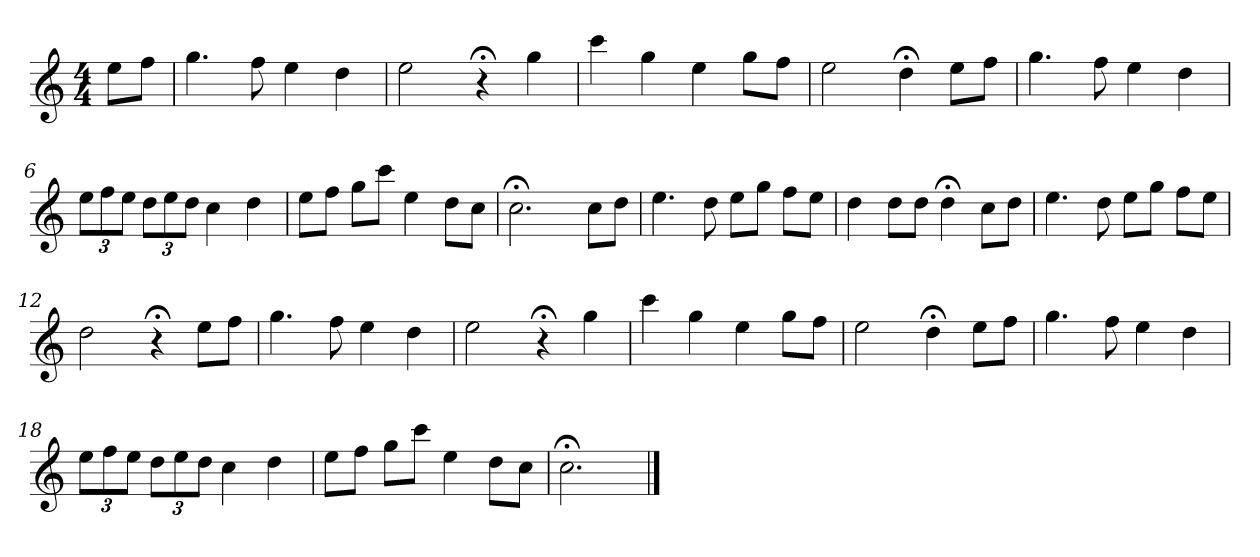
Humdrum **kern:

**kern
*part1
*staff1
*k[]
*C:
*M4/4
*MM120
=
8eeL
8ffJ
=1
4.gg
8ff
4ee
4dd
=2
2ee
4r;<
4gg
=3
4ccc
4gg
4ee
8ggL
8ffJ
=4
2ee
4dd;<
8eeL
8ffJ
=5
4.gg
8ff
4ee
4dd
=6
12eeL
12ff
12eeJ
12ddL
12ee
12ddJ
4cc
4dd
=7
8eeL
8ffJ
8ggL
8cccJ
4ee
8ddL
8ccJ
=8
2.cc;<
8ccL
8ddJ
=9
4.ee
8dd
8eeL
8ggJ
8ffL
8eeJ
=10
4dd
8ddL
8ddJ
4dd;<
8ccL
8ddJ
=11
4.ee
8dd
8eeL
8ggJ
8ffL
8eeJ
=12
2dd
4r;<
8eeL
8ffJ
=13
4.gg
8ff
4ee
4dd
=14
2ee
4r;<
4gg
=15
4ccc
4gg
4ee
8ggL
8ffJ
=16
2ee
4dd;<
8eeL
8ffJ
=17
4.gg
8ff
4ee
4dd
=18
12eeL
12ff
12eeJ
12ddL
12ee
12ddJ
4cc
4dd
=19
8eeL
8ffJ
8ggL
8cccJ
4ee
8ddL
8ccJ
=20
2.cc;<
==
*-
